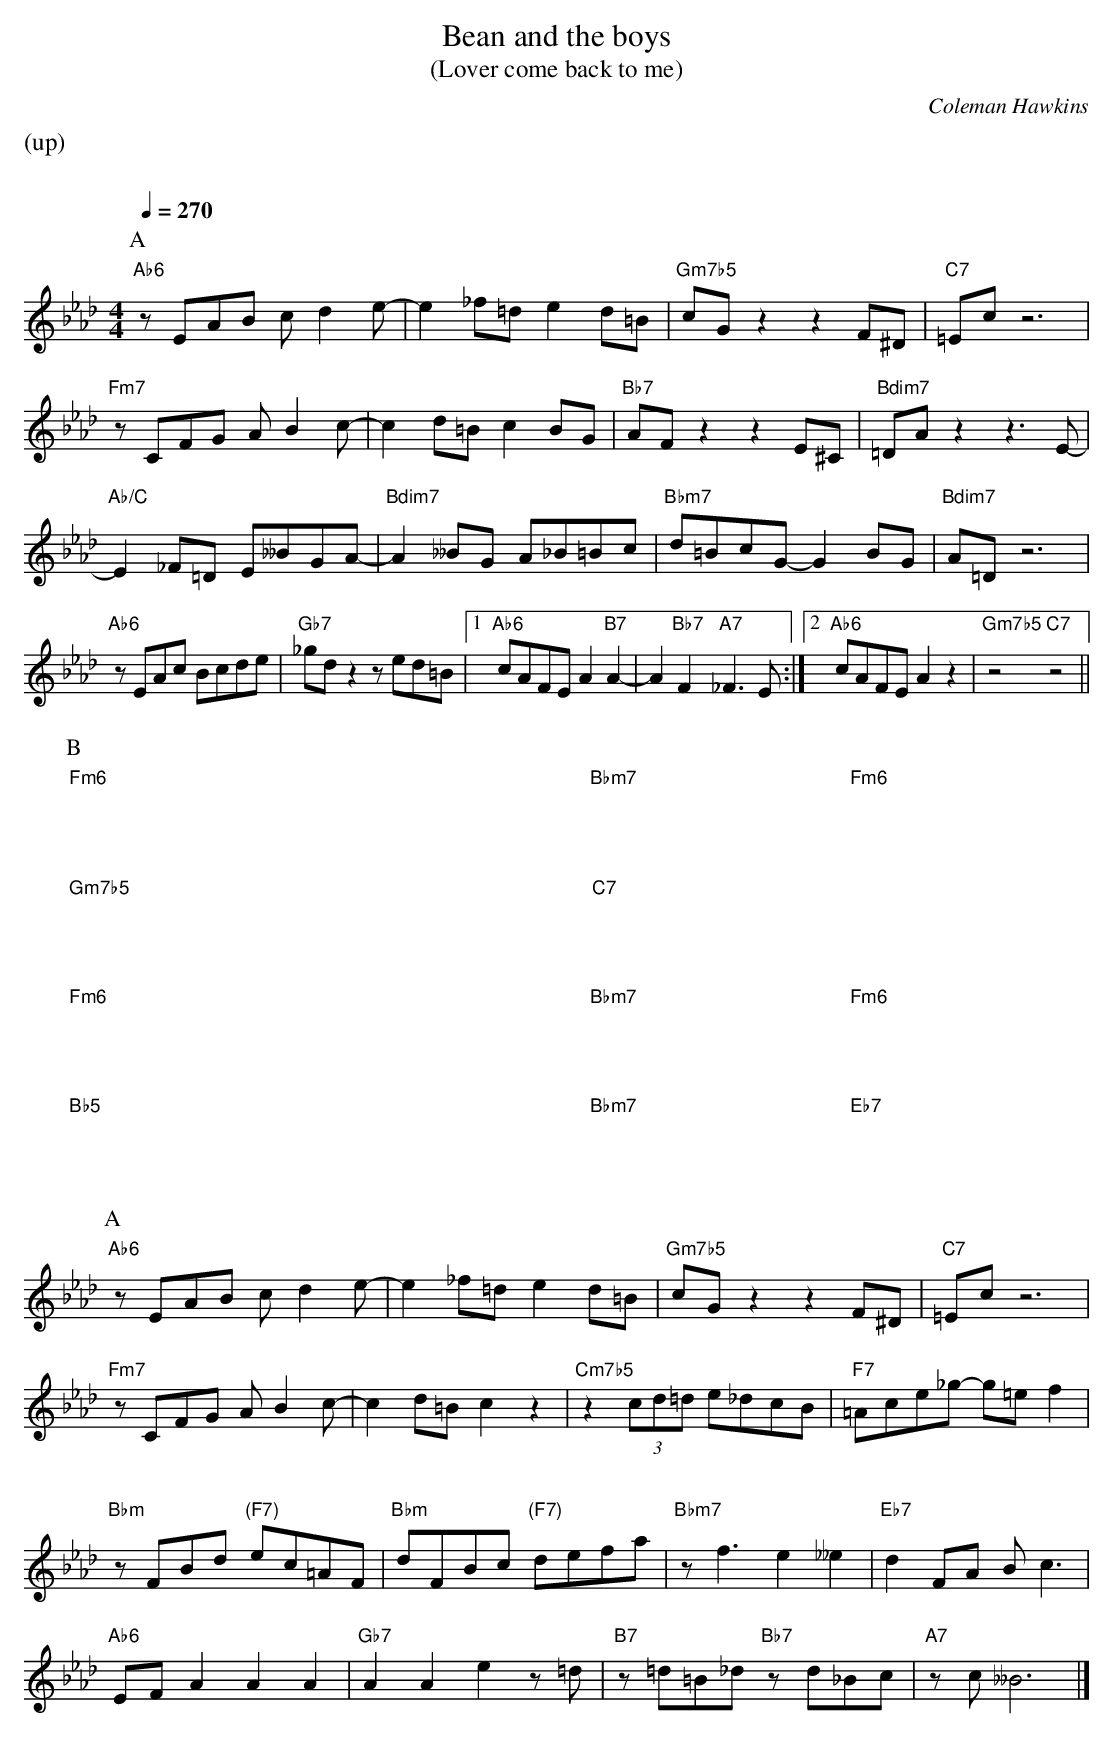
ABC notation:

X:1
T: Bean and the boys
T: (Lover come back to me)
M:4/4
L:1/8
C:Coleman Hawkins
Q:1/4=270
%%staves (chords melody)
K:Ab
%%text (up)
%%vskip 20
P: A
"Ab6"zEAB cd2e- | e2_f=d e2d=B | "Gm7b5"cGz2 z2F^D | "C7"=Ecz6 |
"Fm7"zCFG AB2c- | c2d=B c2BG | "Bb7"AFz2 z2E^C | "Bdim7"=DAz2 z3E- |
"Ab/C"E2_F=D E__BGA- | "Bdim7"A2__BG A_B=Bc | "Bbm7"d=BcG- G2BG | "Bdim7"A=Dz6 |
"Ab6"zEAc Bcde | "Gb7"_gdz2 zed=B |[1 "Ab6"cAFE A2"B7"A2- | A2"Bb7"F2"A7"_F3E :|[2 "Ab6"cAFE A2z2 | "Gm7b5"z4"C7"z4 ||
P: B
"Fm6"x4 x4 | x4 x4 | "Bbm7"x4 x4 | "Fm6"x4 x4 |
"Gm7b5"x4 x4 | x4 x4 | "C7"x4 x4 | x4 x4 |
"Fm6"x4 x4 | x4 x4 | "Bbm7"x4 x4 | "Fm6"x4 x4 |
"Bb5"x4 x4 | x4 x4 | "Bbm7"x4 x4 | "Eb7"x4 x4 |
P: A
"Ab6"zEAB cd2e- | e2_f=d e2d=B | "Gm7b5"cGz2 z2F^D | "C7"=Ecz6 |
"Fm7"zCFG AB2c- | c2d=B c2z2 | "Cm7b5"z2(3cd=d e_dcB | "F7"=Ace_g- g=ef2 |
"Bbm"zFBd "(F7)"ec=AF | "Bbm"dFBc "(F7)"defa | "Bbm7"zf3e2__e2 | "Eb7"d2FA Bc3 |
"Ab6"EFA2 A2A2 | "Gb7"A2A2 e2z=d | "B7"z=d=B_d "Bb7"zd_Bc | "A7"zc__B6 |]
